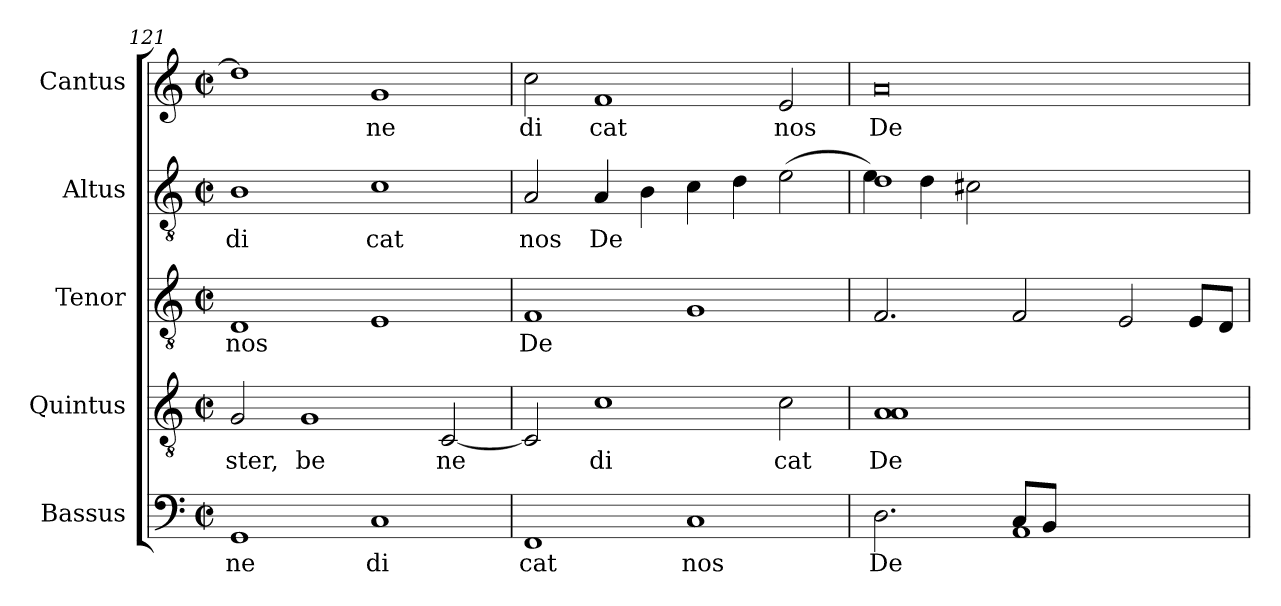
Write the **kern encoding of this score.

**kern	**text	**kern	**text	**kern	**text	**kern	**text	**kern	**text
*part5	*part5	*part4	*part4	*part3	*part3	*part2	*part2	*part1	*part1
*staff5	*staff5	*staff4	*staff4	*staff3	*staff3	*staff2	*staff2	*staff1	*staff1
*I"Bassus	*	*I"Quintus	*	*I"Tenor	*	*I"Altus	*	*I"Cantus	*
*clefF4	*	*clefGv2	*	*clefGv2	*	*clefGv2	*	*clefG2	*
*M2/2	*	*M2/2	*	*M2/2	*	*M2/2	*	*M2/2	*
*met(c|)	*	*met(c|)	*	*met(c|)	*	*met(c|)	*	*met(c|)	*
=121	=121	=121	=121	=121	=121	=121	=121	=121	=121
!	!LO:LY:b:cj	!	!LO:LY:b:cj	!	!LO:LY:b:cj	!	!LO:LY:b:cj	!	!
1GG	ne	2G/	ster,	1D	nos	1B	di	1dd]	.
!	!	!	!LO:LY:b:cj	!	!	!	!	!	!
.	.	1G	be	.	.	.	.	.	.
!	!LO:LY:b:cj	!	!	!	!	!	!LO:LY:b:cj	!	!LO:LY:b:cj
1C	di	.	.	1E	.	1c	cat	1g	ne
!	!	!	!LO:LY:b:cj	!	!	!	!	!	!
.	.	[<2C/	ne	.	.	.	.	.	.
=122	=122	=122	=122	=122	=122	=122	=122	=122	=122
!	!LO:LY:b:cj	!	!	!	!LO:LY:b:cj	!	!LO:LY:b:cj	!	!LO:LY:b:cj
1FF	cat	2C/]	.	1F	De	2A/	nos	2cc\	di
!	!	!	!LO:LY:b:cj	!	!	!	!LO:LY:b	!	!LO:LY:b:cj
.	.	1c	di	.	.	4A/	De	1f	cat
.	.	.	.	.	.	4B\	.	.	.
!	!LO:LY:b:cj	!	!	!	!	!	!	!	!
1C	nos	.	.	1G	.	4c\	.	.	.
.	.	.	.	.	.	4d\	.	.	.
!	!	!	!LO:LY:b:cj	!	!	!	!	!	!LO:LY:b:cj
.	.	2c\	cat	.	.	(>2e\	.	2e/	nos
=123	=123	=123	=123	=123	=123	=123	=123	=123	=123
*^	*	*	*	*	*	*	*	*	*
!	!	!LO:LY:b	!	!LO:LY:b:cj	!	!	!	!	!LO:N:vis=0	!LO:LY:b:cj
*	*	*	*	*	*	*	*^	*	*	*
2.ryy	2.D\	De	1A 1A	De	2.F/	.	1d	4e\)	.	1a	De
.	.	.	.	.	.	.	.	4d\	.	.	.
.	.	.	.	.	.	.	.	2c#X\	.	.	.
8C/L	1AA	.	.	.	2F/	.	.	.	.	.	.
8BB/J	.	.	.	.	.	.	.	.	.	.	.
4ryy	.	.	1ryy	.	.	.	1ryy	1ryy	.	1ryy	.
2.ryy	.	.	.	.	2E/	.	.	.	.	.	.
.	4ryy	.	.	.	8E/L	.	.	.	.	.	.
.	.	.	.	.	8D/J	.	.	.	.	.	.
*v	*v	*	*	*	*	*	*v	*v	*	*	*
=	=	=	=	=	=	=	=	=	=
*-	*-	*-	*-	*-	*-	*-	*-	*-	*-
